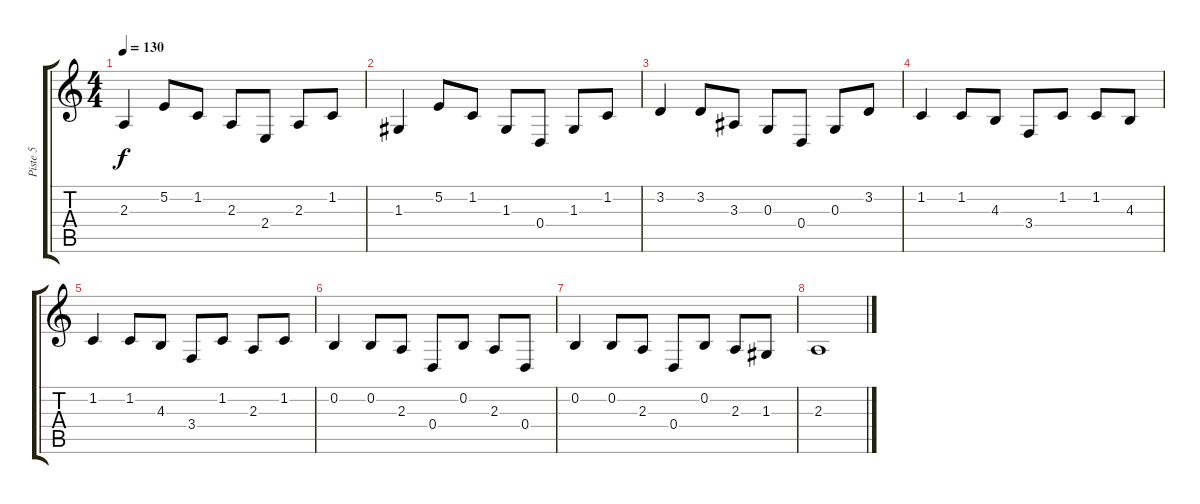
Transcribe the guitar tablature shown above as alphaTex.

\track ("Piste 5" "Piste 5") {instrument musicbox}
\staff {score tabs}
\tuning (E4 B3 G3 D3 A2 E2) {hide}
\ts (4 4)
\tempo 130
\clef g2
\ks c
2.3.4{dy f} 5.2.8 1.2.8 2.3.8 2.4.8 2.3.8 1.2.8 |
1.3.4 5.2.8 1.2.8 1.3.8 0.4.8 1.3.8 1.2.8 |
3.2.4 3.2.8 3.3.8 0.3.8 0.4.8 0.3.8 3.2.8 |
1.2.4 1.2.8 4.3.8 3.4.8 1.2.8 1.2.8 4.3.8 |
1.2.4 1.2.8 4.3.8 3.4.8 1.2.8 2.3.8 1.2.8 |
0.2.4 0.2.8 2.3.8 0.4.8 0.2.8 2.3.8 0.4.8 |
0.2.4 0.2.8 2.3.8 0.4.8 0.2.8 2.3.8 1.3.8 |
2.3.1
